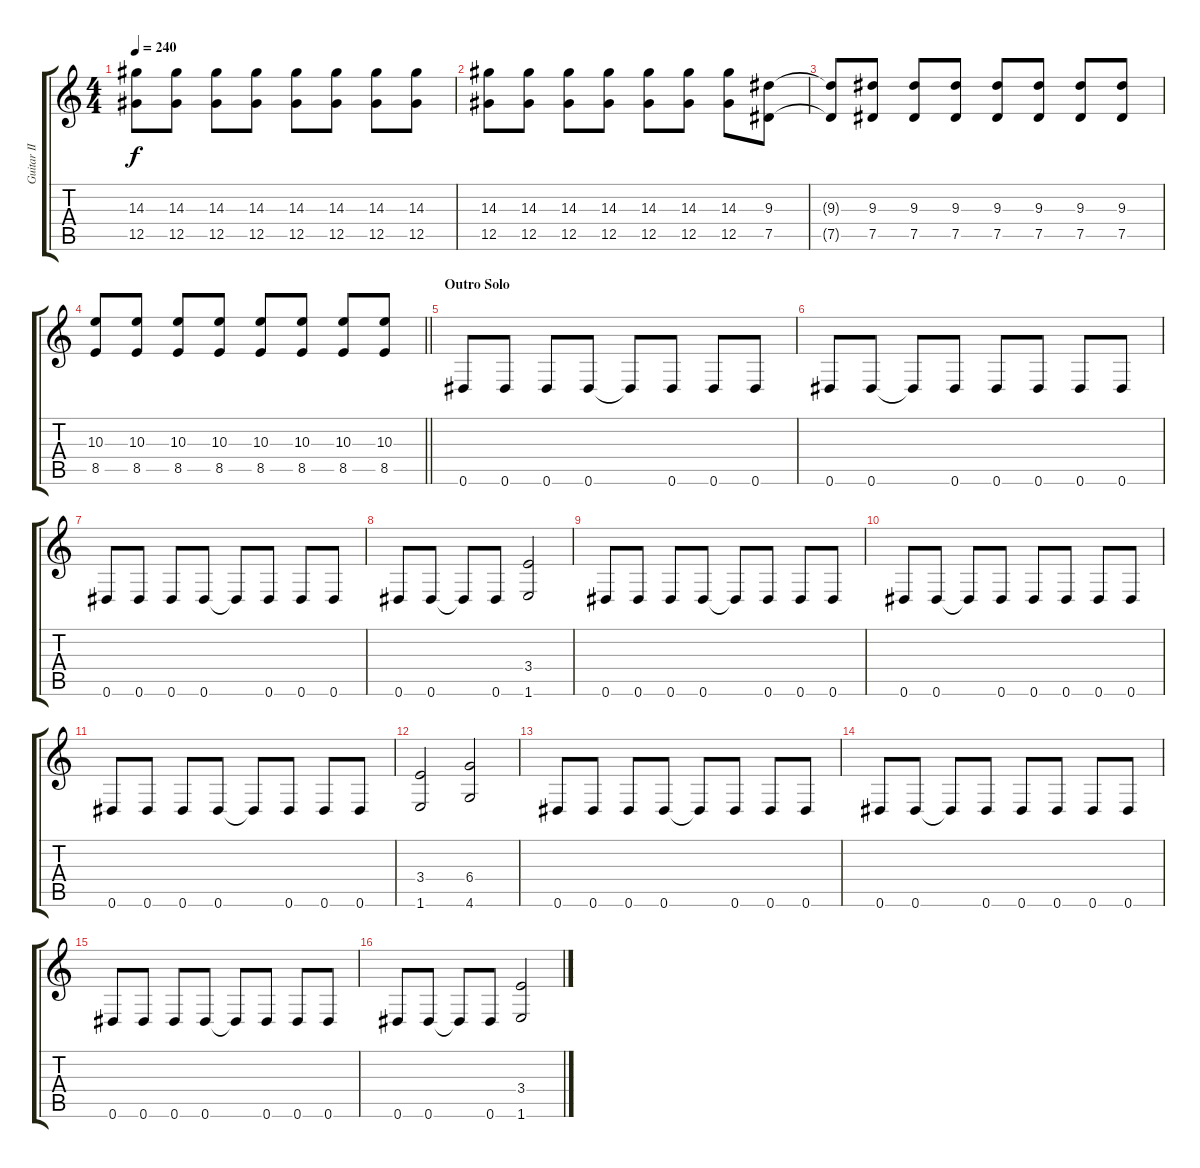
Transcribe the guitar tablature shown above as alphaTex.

\track ("Guitar II" "Guitar II") {instrument overdrivenguitar}
\staff {score tabs}
\tuning (Eb4 Bb3 Gb3 Db3 Ab2 Eb2) {hide}
\ts (4 4)
\tempo 240
\clef g2
\ks c
(14.3{t} 12.5{t}).8{dy f} (14.3 12.5).8 (14.3 12.5).8 (14.3 12.5).8 (14.3 12.5).8 (14.3 12.5).8 (14.3 12.5).8 (14.3 12.5).8 |
(14.3 12.5).8 (14.3 12.5).8 (14.3 12.5).8 (14.3 12.5).8 (14.3 12.5).8 (14.3 12.5).8 (14.3 12.5).8 (9.3 7.5).8 |
(9.3{t} 7.5{t}).8 (9.3 7.5).8 (9.3 7.5).8 (9.3 7.5).8 (9.3 7.5).8 (9.3 7.5).8 (9.3 7.5).8 (9.3 7.5).8 |
\barLineRight lightlight
(10.3 8.5).8 (10.3 8.5).8 (10.3 8.5).8 (10.3 8.5).8 (10.3 8.5).8 (10.3 8.5).8 (10.3 8.5).8 (10.3 8.5).8 |
\section ("" "Outro Solo")
0.6.8{volume 14} 0.6.8 0.6.8 0.6.8 0.6{t}.8 0.6.8 0.6.8 0.6.8 |
0.6.8 0.6.8 0.6{t}.8 0.6.8 0.6.8 0.6.8 0.6.8 0.6.8 |
0.6.8 0.6.8 0.6.8 0.6.8 0.6{t}.8 0.6.8 0.6.8 0.6.8 |
0.6.8 0.6.8 0.6{t}.8 0.6.8 (3.4 1.6).2 |
0.6.8 0.6.8 0.6.8 0.6.8 0.6{t}.8 0.6.8 0.6.8 0.6.8 |
0.6.8 0.6.8 0.6{t}.8 0.6.8 0.6.8 0.6.8 0.6.8 0.6.8 |
0.6.8 0.6.8 0.6.8 0.6.8 0.6{t}.8 0.6.8 0.6.8 0.6.8 |
(3.4 1.6).2 (6.4 4.6).2 |
0.6.8 0.6.8 0.6.8 0.6.8 0.6{t}.8 0.6.8 0.6.8 0.6.8 |
0.6.8 0.6.8 0.6{t}.8 0.6.8 0.6.8 0.6.8 0.6.8 0.6.8 |
0.6.8 0.6.8 0.6.8 0.6.8 0.6{t}.8 0.6.8 0.6.8 0.6.8 |
0.6.8 0.6.8 0.6{t}.8 0.6.8 (3.4 1.6).2
